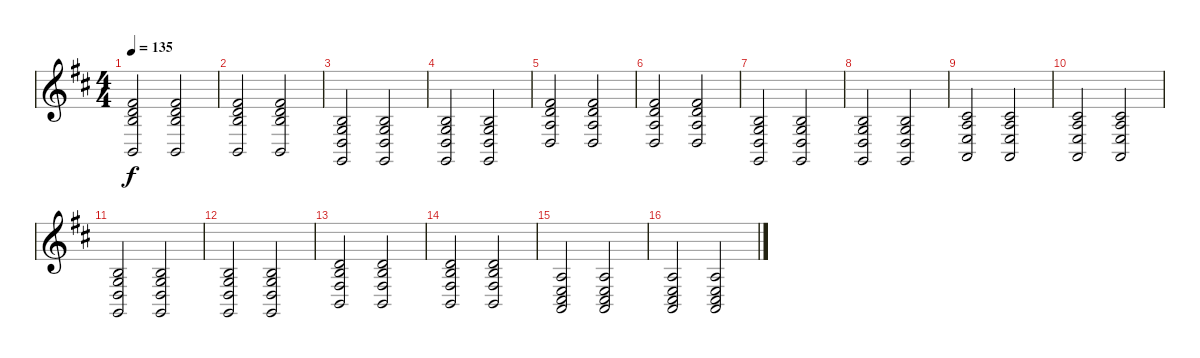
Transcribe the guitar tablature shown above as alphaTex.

\track "" {instrument acousticgrandpiano}
\staff {score}
\tuning (E4 B3 G3 D3 A2 E2) {hide}
\ts (4 4)
\tempo 135
\clef g2
\ks d
(2.1 0.2 7.3 2.5).2{dy f} (2.1 0.2 7.3 2.5).2 |
(2.1 0.2 7.3 2.5).2 (2.1 0.2 7.3 2.5).2 |
(0.2 0.3 0.4 3.6).2 (0.2 0.3 0.4 3.6).2 |
(0.2 0.3 0.4 3.6).2 (0.2 0.3 0.4 3.6).2 |
(2.1 3.2 2.3 0.4).2 (2.1 3.2 2.3 0.4).2 |
(2.1 3.2 2.3 0.4).2 (2.1 3.2 2.3 0.4).2 |
(0.2 0.3 0.4 3.6).2 (0.2 0.3 0.4 3.6).2 |
(0.2 0.3 0.4 3.6).2 (0.2 0.3 0.4 3.6).2 |
(2.2 2.3 2.4 0.5).2 (2.2 2.3 2.4 0.5).2 |
(2.2 2.3 2.4 0.5).2 (2.2 2.3 2.4 0.5).2 |
(0.2 0.3 0.4 3.6).2 (0.2 0.3 0.4 3.6).2 |
(0.2 0.3 0.4 3.6).2 (0.2 0.3 0.4 3.6).2 |
(0.2 7.3 4.4 2.5).2 (0.2 7.3 4.4 2.5).2 |
(0.2 7.3 4.4 2.5).2 (0.2 7.3 4.4 2.5).2 |
(2.3 2.4 0.5 9.6).2 (2.3 2.4 0.5 9.6).2 |
(2.3 2.4 0.5 9.6).2 (2.3 2.4 0.5 9.6).2
